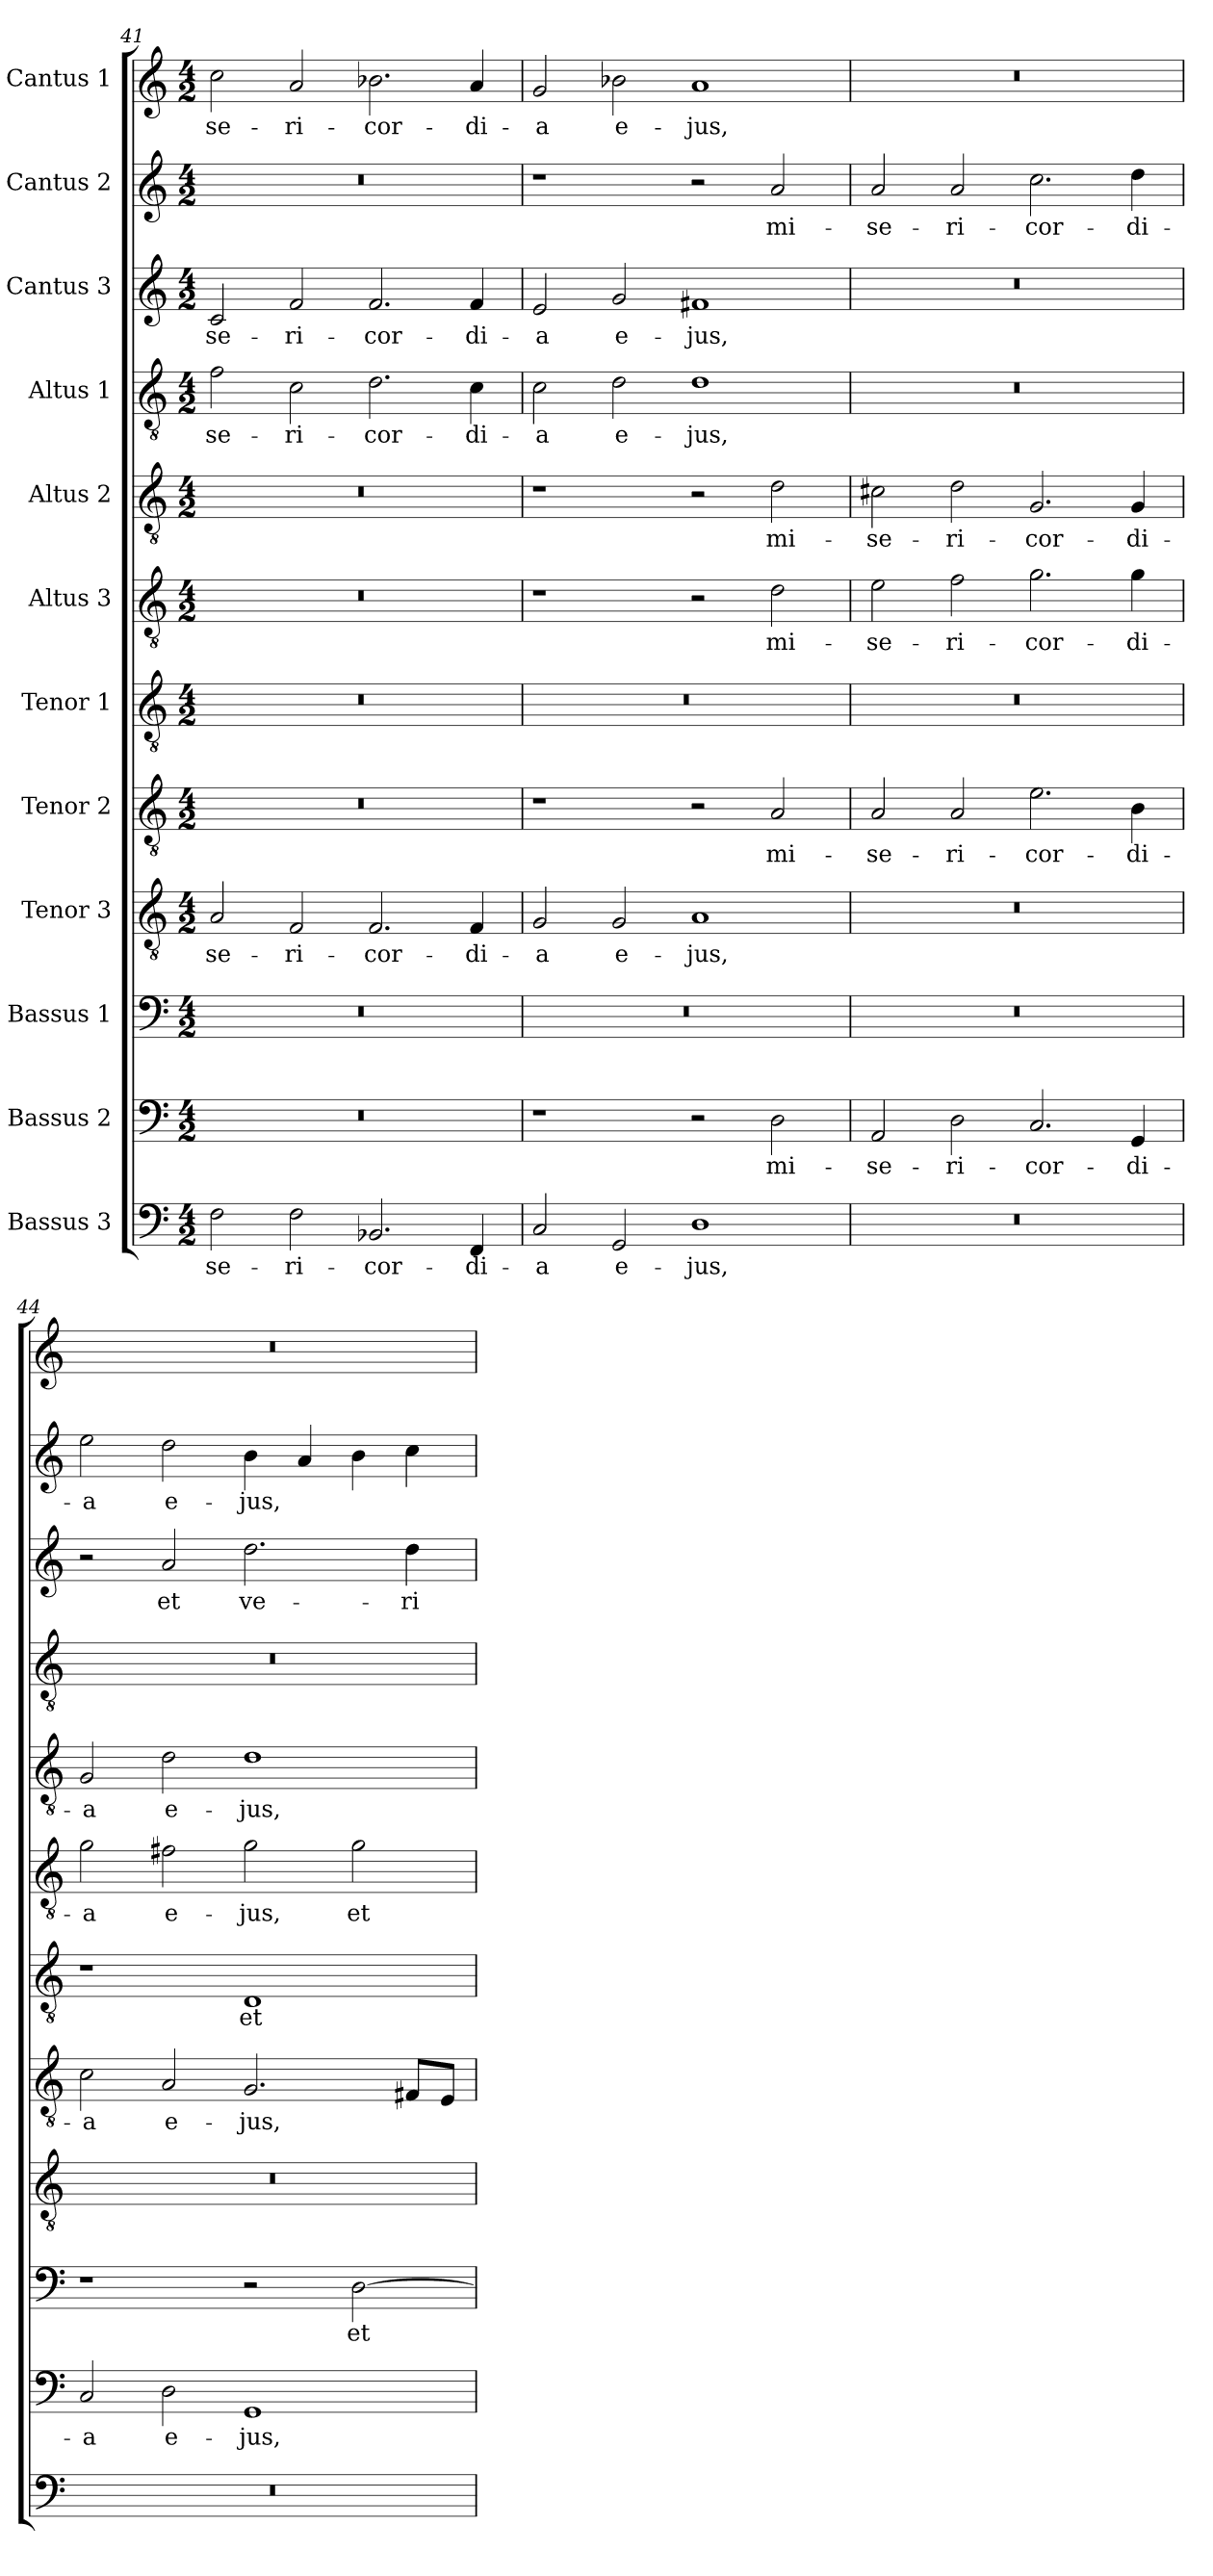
**kern	**text	**kern	**text	**kern	**text	**kern	**text	**kern	**text	**kern	**text	**kern	**text	**kern	**text	**kern	**text	**kern	**text	**kern	**text	**kern	**text
*part12	*part12	*part11	*part11	*part10	*part10	*part9	*part9	*part8	*part8	*part7	*part7	*part6	*part6	*part5	*part5	*part4	*part4	*part3	*part3	*part2	*part2	*part1	*part1
*staff12	*staff12	*staff11	*staff11	*staff10	*staff10	*staff9	*staff9	*staff8	*staff8	*staff7	*staff7	*staff6	*staff6	*staff5	*staff5	*staff4	*staff4	*staff3	*staff3	*staff2	*staff2	*staff1	*staff1
*I"Bassus 3	*	*I"Bassus 2	*	*I"Bassus 1	*	*I"Tenor 3	*	*I"Tenor 2	*	*I"Tenor 1	*	*I"Altus 3	*	*I"Altus 2	*	*I"Altus 1	*	*I"Cantus 3	*	*I"Cantus 2	*	*I"Cantus 1	*
*clefF4	*	*clefF4	*	*clefF4	*	*clefGv2	*	*clefGv2	*	*clefGv2	*	*clefGv2	*	*clefGv2	*	*clefGv2	*	*clefG2	*	*clefG2	*	*clefG2	*
*k[]	*	*k[]	*	*k[]	*	*k[]	*	*k[]	*	*k[]	*	*k[]	*	*k[]	*	*k[]	*	*k[]	*	*k[]	*	*k[]	*
*C:	*	*C:	*	*C:	*	*C:	*	*C:	*	*C:	*	*C:	*	*C:	*	*C:	*	*C:	*	*C:	*	*C:	*
*M4/2	*	*M4/2	*	*M4/2	*	*M4/2	*	*M4/2	*	*M4/2	*	*M4/2	*	*M4/2	*	*M4/2	*	*M4/2	*	*M4/2	*	*M4/2	*
=41	=41	=41	=41	=41	=41	=41	=41	=41	=41	=41	=41	=41	=41	=41	=41	=41	=41	=41	=41	=41	=41	=41	=41
!	!LO:LY:b	!	!	!	!	!	!LO:LY:b	!	!	!	!	!	!	!	!	!	!LO:LY:b	!	!LO:LY:b	!	!	!	!LO:LY:b
2F\	-se-	0r	.	0r	.	2A/	-se-	0r	.	0r	.	0r	.	0r	.	2f\	-se-	2c/	-se-	0r	.	2cc\	-se-
!	!LO:LY:b	!	!	!	!	!	!LO:LY:b	!	!	!	!	!	!	!	!	!	!LO:LY:b	!	!LO:LY:b	!	!	!	!LO:LY:b
2F\	-ri-	.	.	.	.	2F/	-ri-	.	.	.	.	.	.	.	.	2c\	-ri-	2f/	-ri-	.	.	2a/	-ri-
!	!LO:LY:b	!	!	!	!	!	!LO:LY:b	!	!	!	!	!	!	!	!	!	!LO:LY:b	!	!LO:LY:b	!	!	!	!LO:LY:b
2.BB-X/	-cor-	.	.	.	.	2.F/	-cor-	.	.	.	.	.	.	.	.	2.d\	-cor-	2.f/	-cor-	.	.	2.b-X\	-cor-
!	!LO:LY:b	!	!	!	!	!	!LO:LY:b	!	!	!	!	!	!	!	!	!	!LO:LY:b	!	!LO:LY:b	!	!	!	!LO:LY:b
4FF/	-di-	.	.	.	.	4F/	-di-	.	.	.	.	.	.	.	.	4c\	-di-	4f/	-di-	.	.	4a/	-di-
!!LO:PB:g=z
=42	=42	=42	=42	=42	=42	=42	=42	=42	=42	=42	=42	=42	=42	=42	=42	=42	=42	=42	=42	=42	=42	=42	=42
!	!LO:LY:b	!	!	!	!	!	!LO:LY:b	!	!	!	!	!	!	!	!	!	!LO:LY:b	!	!LO:LY:b	!	!	!	!LO:LY:b
2C/	-a	1r	.	0r	.	2G/	-a	1r	.	0r	.	1r	.	1r	.	2c\	-a	2e/	-a	1r	.	2g/	-a
!	!LO:LY:b	!	!	!	!	!	!LO:LY:b	!	!	!	!	!	!	!	!	!	!LO:LY:b	!	!LO:LY:b	!	!	!	!LO:LY:b
2GG/	e-	.	.	.	.	2G/	e-	.	.	.	.	.	.	.	.	2d\	e-	2g/	e-	.	.	2b-X\	e-
!	!LO:LY:b	!	!	!	!	!	!LO:LY:b	!	!	!	!	!	!	!	!	!	!LO:LY:b	!	!LO:LY:b	!	!	!	!LO:LY:b
1D	-jus,	2r	.	.	.	1A	-jus,	2r	.	.	.	2r	.	2r	.	1d	-jus,	1f#X	-jus,	2r	.	1a	-jus,
!	!	!	!LO:LY:b	!	!	!	!	!	!LO:LY:b	!	!	!	!LO:LY:b	!	!LO:LY:b	!	!	!	!	!	!LO:LY:b	!	!
.	.	2D\	mi-	.	.	.	.	2A/	mi-	.	.	2d\	mi-	2d\	mi-	.	.	.	.	2a/	mi-	.	.
=43	=43	=43	=43	=43	=43	=43	=43	=43	=43	=43	=43	=43	=43	=43	=43	=43	=43	=43	=43	=43	=43	=43	=43
!	!	!	!LO:LY:b	!	!	!	!	!	!LO:LY:b	!	!	!	!LO:LY:b	!	!LO:LY:b	!	!	!	!	!	!LO:LY:b	!	!
0r	.	2AA/	-se-	0r	.	0r	.	2A/	-se-	0r	.	2e\	-se-	2c#X\	-se-	0r	.	0r	.	2a/	-se-	0r	.
!	!	!	!LO:LY:b	!	!	!	!	!	!LO:LY:b	!	!	!	!LO:LY:b	!	!LO:LY:b	!	!	!	!	!	!LO:LY:b	!	!
.	.	2D\	-ri-	.	.	.	.	2A/	-ri-	.	.	2f\	-ri-	2d\	-ri-	.	.	.	.	2a/	-ri-	.	.
!	!	!	!LO:LY:b	!	!	!	!	!	!LO:LY:b	!	!	!	!LO:LY:b	!	!LO:LY:b	!	!	!	!	!	!LO:LY:b	!	!
.	.	2.C/	-cor-	.	.	.	.	2.e\	-cor-	.	.	2.g\	-cor-	2.G/	-cor-	.	.	.	.	2.cc\	-cor-	.	.
!	!	!	!LO:LY:b	!	!	!	!	!	!LO:LY:b	!	!	!	!LO:LY:b	!	!LO:LY:b	!	!	!	!	!	!LO:LY:b	!	!
.	.	4GG/	-di-	.	.	.	.	4B\	-di-	.	.	4g\	-di-	4G/	-di-	.	.	.	.	4dd\	-di-	.	.
=44	=44	=44	=44	=44	=44	=44	=44	=44	=44	=44	=44	=44	=44	=44	=44	=44	=44	=44	=44	=44	=44	=44	=44
!	!	!	!LO:LY:b	!	!	!	!	!	!LO:LY:b	!	!	!	!LO:LY:b	!	!LO:LY:b	!	!	!	!	!	!LO:LY:b	!	!
0r	.	2C/	-a	1r	.	0r	.	2c\	-a	1r	.	2g\	-a	2G/	-a	0r	.	2r	.	2ee\	-a	0r	.
!	!	!	!LO:LY:b	!	!	!	!	!	!LO:LY:b	!	!	!	!LO:LY:b	!	!LO:LY:b	!	!	!	!LO:LY:b	!	!LO:LY:b	!	!
.	.	2D\	e-	.	.	.	.	2A/	e-	.	.	2f#X\	e-	2d\	e-	.	.	2a/	et	2dd\	e-	.	.
!	!	!	!LO:LY:b	!	!	!	!	!	!LO:LY:b	!	!LO:LY:b	!	!LO:LY:b	!	!LO:LY:b	!	!	!	!LO:LY:b	!	!LO:LY:b	!	!
.	.	1GG	-jus,	2r	.	.	.	2.G/	-jus,	1D	et	2g\	-jus,	1d	-jus,	.	.	2.dd\	ve-	4b\	-jus,	.	.
.	.	.	.	.	.	.	.	.	.	.	.	.	.	.	.	.	.	.	.	4a/	.	.	.
!	!	!	!	!	!LO:LY:b	!	!	!	!	!	!	!	!LO:LY:b	!	!	!	!	!	!	!	!	!	!
.	.	.	.	[2D\	et	.	.	.	.	.	.	2g\	et	.	.	.	.	.	.	4b\	.	.	.
!	!	!	!	!	!	!	!	!	!	!	!	!	!	!	!	!	!	!	!LO:LY:b	!	!	!	!
.	.	.	.	.	.	.	.	8F#/L	.	.	.	.	.	.	.	.	.	4dd\	-ri-	4cc\	.	.	.
.	.	.	.	.	.	.	.	8E/J	.	.	.	.	.	.	.	.	.	.	.	.	.	.	.
=	=	=	=	=	=	=	=	=	=	=	=	=	=	=	=	=	=	=	=	=	=	=	=
*-	*-	*-	*-	*-	*-	*-	*-	*-	*-	*-	*-	*-	*-	*-	*-	*-	*-	*-	*-	*-	*-	*-	*-
